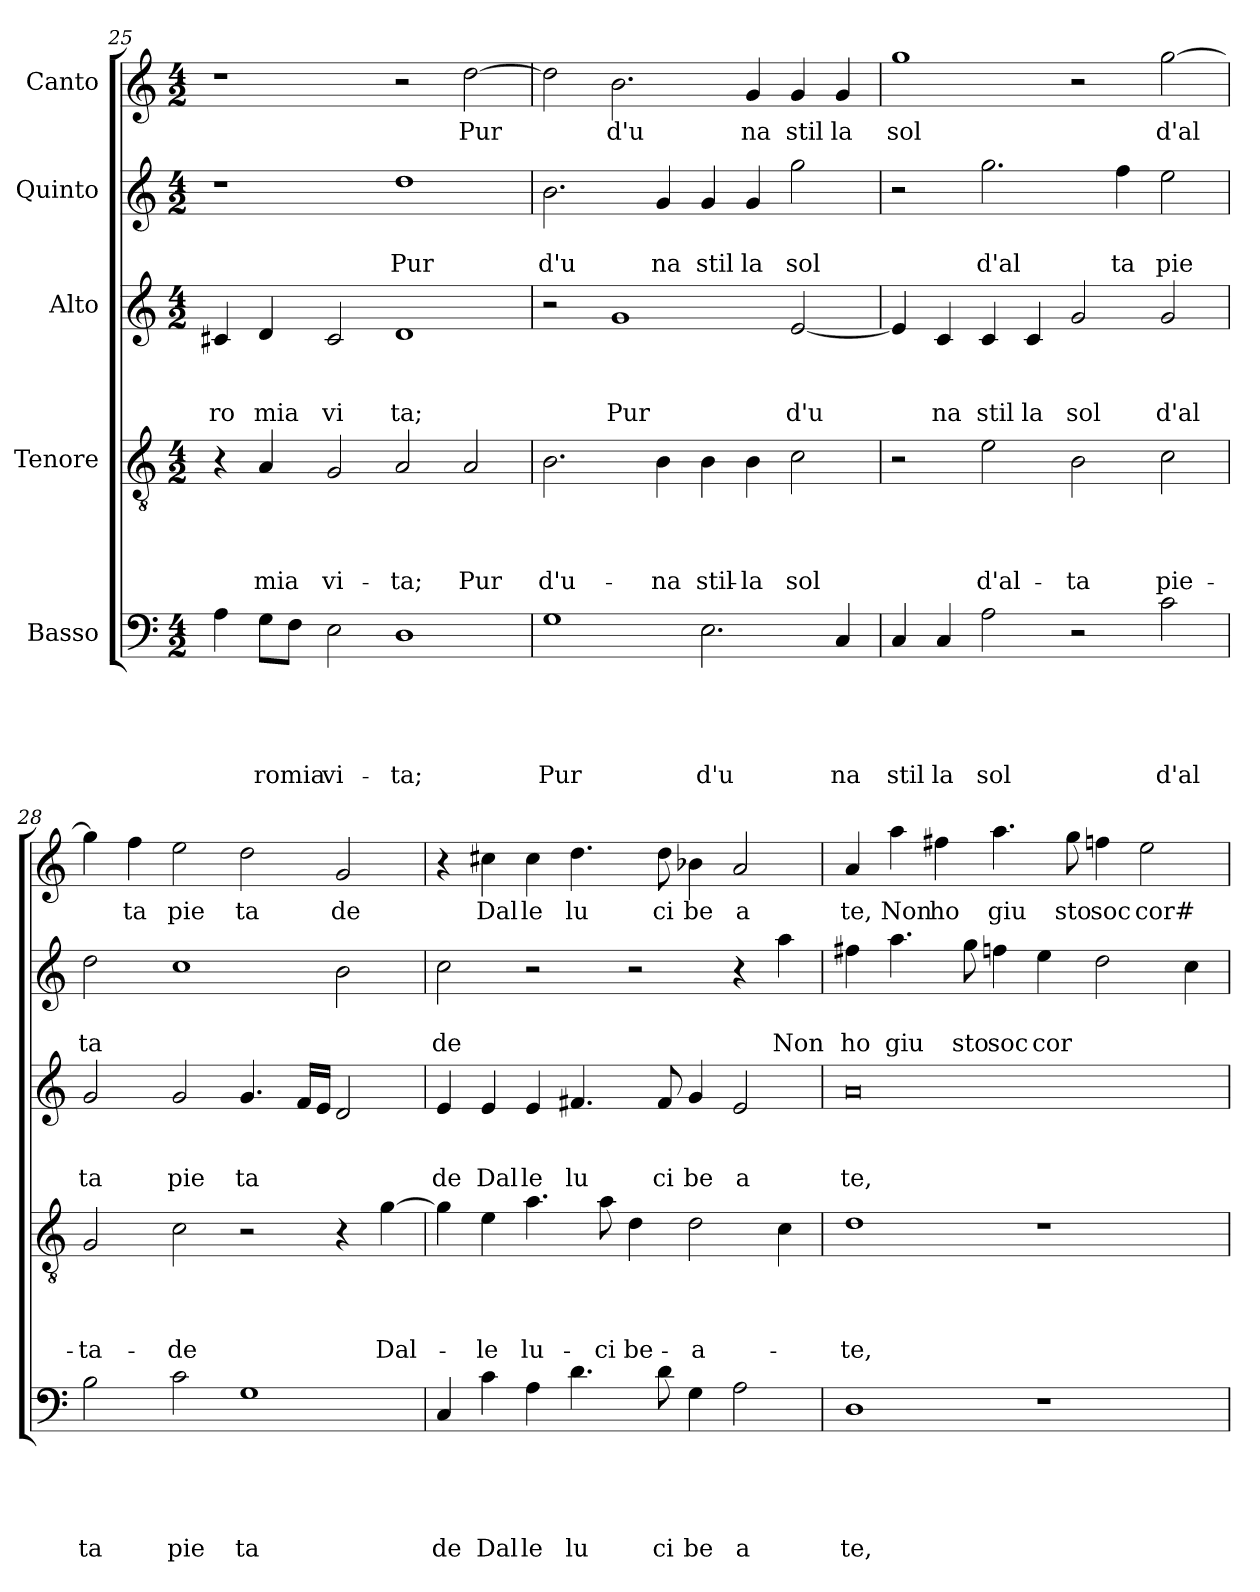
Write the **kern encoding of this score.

**kern	**text	**text	**text	**text	**text	**kern	**text	**text	**text	**text	**kern	**text	**text	**text	**kern	**text	**text	**kern	**text
*part5	*part5	*part5	*part5	*part5	*part5	*part4	*part4	*part4	*part4	*part4	*part3	*part3	*part3	*part3	*part2	*part2	*part2	*part1	*part1
*staff5	*staff5	*staff5	*staff5	*staff5	*staff5	*staff4	*staff4	*staff4	*staff4	*staff4	*staff3	*staff3	*staff3	*staff3	*staff2	*staff2	*staff2	*staff1	*staff1
*I"Basso	*	*	*	*	*	*I"Tenore	*	*	*	*	*I"Alto	*	*	*	*I"Quinto	*	*	*I"Canto	*
*clefF4	*	*	*	*	*	*clefGv2	*	*	*	*	*clefG2	*	*	*	*clefG2	*	*	*clefG2	*
*k[]	*	*	*	*	*	*k[]	*	*	*	*	*k[]	*	*	*	*k[]	*	*	*k[]	*
*C:	*	*	*	*	*	*C:	*	*	*	*	*C:	*	*	*	*C:	*	*	*C:	*
*M4/2	*	*	*	*	*	*M4/2	*	*	*	*	*M4/2	*	*	*	*M4/2	*	*	*M4/2	*
=25	=25	=25	=25	=25	=25	=25	=25	=25	=25	=25	=25	=25	=25	=25	=25	=25	=25	=25	=25
!	!	!	!	!	!	!	!	!	!	!	!	!	!	!LO:LY:b	!	!	!	!	!
4A\	.	.	.	.	.	4r	.	.	.	.	4c#X/	.	.	ro	1r	.	.	1r	.
!	!	!	!	!	!LO:LY:b	!	!	!	!	!LO:LY:b	!	!	!	!LO:LY:b	!	!	!	!	!
8G\L	.	.	.	.	-ro	4A/	.	.	.	mia	4d/	.	.	mia	.	.	.	.	.
!	!	!	!	!	!LO:LY:b	!	!	!	!	!	!	!	!	!	!	!	!	!	!
8F\J	.	.	.	.	mia	.	.	.	.	.	.	.	.	.	.	.	.	.	.
!	!	!	!	!	!LO:LY:b	!	!	!	!	!LO:LY:b	!	!	!	!LO:LY:b	!	!	!	!	!
2E\	.	.	.	.	vi-	2G/	.	.	.	vi-	2c#/	.	.	vi	.	.	.	.	.
!	!	!	!	!	!LO:LY:b	!	!	!	!	!LO:LY:b	!	!	!	!LO:LY:b	!	!	!LO:LY:b	!	!
1D	.	.	.	.	-ta;	2A/	.	.	.	-ta;	1d	.	.	ta;	1dd	.	Pur	2r	.
!	!	!	!	!	!	!	!	!	!	!LO:LY:b	!	!	!	!	!	!	!	!	!LO:LY:b
.	.	.	.	.	.	2A/	.	.	.	Pur	.	.	.	.	.	.	.	[>2dd\	Pur
!!LO:PB:g=z
=26	=26	=26	=26	=26	=26	=26	=26	=26	=26	=26	=26	=26	=26	=26	=26	=26	=26	=26	=26
!	!	!	!	!	!LO:LY:b	!	!	!	!	!LO:LY:b	!	!	!	!	!	!	!LO:LY:b	!	!
1G	.	.	.	.	Pur	2.B\	.	.	.	d'u-	2r	.	.	.	2.b\	.	d'u	2dd\]	.
!	!	!	!	!	!	!	!	!	!	!	!	!	!	!LO:LY:b	!	!	!	!	!LO:LY:b
.	.	.	.	.	.	.	.	.	.	.	1g	.	.	Pur	.	.	.	2.b\	d'u
!	!	!	!	!	!	!	!	!	!	!LO:LY:b	!	!	!	!	!	!	!LO:LY:b	!	!
.	.	.	.	.	.	4B\	.	.	.	-na	.	.	.	.	4g/	.	na	.	.
!	!	!	!	!	!LO:LY:b	!	!	!	!	!LO:LY:b	!	!	!	!	!	!	!LO:LY:b	!	!
2.E\	.	.	.	.	d'u	4B\	.	.	.	stil-	.	.	.	.	4g/	.	stil	.	.
!	!	!	!	!	!	!	!	!	!	!LO:LY:b	!	!	!	!	!	!	!LO:LY:b	!	!LO:LY:b
.	.	.	.	.	.	4B\	.	.	.	-la	.	.	.	.	4g/	.	la	4g/	na
!	!	!	!	!	!	!	!	!	!	!LO:LY:b	!	!	!	!LO:LY:b	!	!	!LO:LY:b	!	!LO:LY:b
.	.	.	.	.	.	2c\	.	.	.	sol	[<2e/	.	.	d'u	2gg\	.	sol	4g/	stil
!	!	!	!	!	!LO:LY:b	!	!	!	!	!	!	!	!	!	!	!	!	!	!LO:LY:b
4C/	.	.	.	.	na	.	.	.	.	.	.	.	.	.	.	.	.	4g/	la
=27	=27	=27	=27	=27	=27	=27	=27	=27	=27	=27	=27	=27	=27	=27	=27	=27	=27	=27	=27
!	!	!	!	!	!LO:LY:b	!	!	!	!	!	!	!	!	!	!	!	!	!	!LO:LY:b
4C/	.	.	.	.	stil	2r	.	.	.	.	4e/]	.	.	.	2r	.	.	1gg	sol
!	!	!	!	!	!LO:LY:b	!	!	!	!	!	!	!	!	!LO:LY:b	!	!	!	!	!
4C/	.	.	.	.	la	.	.	.	.	.	4c/	.	.	na	.	.	.	.	.
!	!	!	!	!	!LO:LY:b	!	!	!	!	!LO:LY:b	!	!	!	!LO:LY:b	!	!	!LO:LY:b	!	!
2A\	.	.	.	.	sol	2e\	.	.	.	d'al-	4c/	.	.	stil	2.gg\	.	d'al	.	.
!	!	!	!	!	!	!	!	!	!	!	!	!	!	!LO:LY:b	!	!	!	!	!
.	.	.	.	.	.	.	.	.	.	.	4c/	.	.	la	.	.	.	.	.
!	!	!	!	!	!	!	!	!	!	!LO:LY:b	!	!	!	!LO:LY:b	!	!	!	!	!
2r	.	.	.	.	.	2B\	.	.	.	-ta	2g/	.	.	sol	.	.	.	2r	.
!	!	!	!	!	!	!	!	!	!	!	!	!	!	!	!	!	!LO:LY:b	!	!
.	.	.	.	.	.	.	.	.	.	.	.	.	.	.	4ff\	.	ta	.	.
!	!	!	!	!	!LO:LY:b	!	!	!	!	!LO:LY:b	!	!	!	!LO:LY:b	!	!	!LO:LY:b	!	!LO:LY:b
2c\	.	.	.	.	d'al	2c\	.	.	.	pie-	2g/	.	.	d'al	2ee\	.	pie	[>2gg\	d'al
=28	=28	=28	=28	=28	=28	=28	=28	=28	=28	=28	=28	=28	=28	=28	=28	=28	=28	=28	=28
!	!	!	!	!	!LO:LY:b	!	!	!	!	!LO:LY:b	!	!	!	!LO:LY:b	!	!	!LO:LY:b	!	!
2B\	.	.	.	.	ta	2G/	.	.	.	-ta-	2g/	.	.	ta	2dd\	.	ta	4gg\]	.
!	!	!	!	!	!	!	!	!	!	!	!	!	!	!	!	!	!	!	!LO:LY:b
.	.	.	.	.	.	.	.	.	.	.	.	.	.	.	.	.	.	4ff\	ta
!	!	!	!	!	!LO:LY:b	!	!	!	!	!LO:LY:b	!	!	!	!LO:LY:b	!	!	!	!	!LO:LY:b
2c\	.	.	.	.	pie	2c\	.	.	.	-de	2g/	.	.	pie	1cc	.	.	2ee\	pie
!	!	!	!	!	!LO:LY:b	!	!	!	!	!	!	!	!	!LO:LY:b	!	!	!	!	!LO:LY:b
1G	.	.	.	.	ta	2r	.	.	.	.	4.g/	.	.	ta	.	.	.	2dd\	ta
.	.	.	.	.	.	.	.	.	.	.	16f/LL	.	.	.	.	.	.	.	.
.	.	.	.	.	.	.	.	.	.	.	16e/JJ	.	.	.	.	.	.	.	.
!	!	!	!	!	!	!	!	!	!	!	!	!	!	!	!	!	!	!	!LO:LY:b
.	.	.	.	.	.	4r	.	.	.	.	2d/	.	.	.	2b\	.	.	2g/	de
!	!	!	!	!	!	!	!	!	!	!LO:LY:b	!	!	!	!	!	!	!	!	!
.	.	.	.	.	.	[>4g\	.	.	.	Dal-	.	.	.	.	.	.	.	.	.
=29	=29	=29	=29	=29	=29	=29	=29	=29	=29	=29	=29	=29	=29	=29	=29	=29	=29	=29	=29
!	!	!	!	!	!LO:LY:b	!	!	!	!	!	!	!	!	!LO:LY:b	!	!	!LO:LY:b	!	!
4C/	.	.	.	.	de	4g\]	.	.	.	.	4e/	.	.	de	2cc\	.	de	4r	.
!	!	!	!	!	!LO:LY:b	!	!	!	!	!LO:LY:b	!	!	!	!LO:LY:b	!	!	!	!	!LO:LY:b
4c\	.	.	.	.	Dal	4e\	.	.	.	-le	4e/	.	.	Dal	.	.	.	4cc#X\	Dal
!	!	!	!	!	!LO:LY:b	!	!	!	!	!LO:LY:b	!	!	!	!LO:LY:b	!	!	!	!	!LO:LY:b
4A\	.	.	.	.	le	4.a\	.	.	.	lu-	4e/	.	.	le	2r	.	.	4cc#\	le
!	!	!	!	!	!LO:LY:b	!	!	!	!	!	!	!	!	!LO:LY:b	!	!	!	!	!LO:LY:b
4.d\	.	.	.	.	lu	.	.	.	.	.	4.f#X/	.	.	lu	.	.	.	4.dd\	lu
!	!	!	!	!	!	!	!	!	!	!LO:LY:b	!	!	!	!	!	!	!	!	!
.	.	.	.	.	.	8a\	.	.	.	-ci	.	.	.	.	.	.	.	.	.
!	!	!	!	!	!	!	!	!	!	!LO:LY:b	!	!	!	!	!	!	!	!	!
.	.	.	.	.	.	4d\	.	.	.	be-	.	.	.	.	2r	.	.	.	.
!	!	!	!	!	!LO:LY:b	!	!	!	!	!	!	!	!	!LO:LY:b	!	!	!	!	!LO:LY:b
8d\	.	.	.	.	ci	.	.	.	.	.	8f#/	.	.	ci	.	.	.	8dd\	ci
!	!	!	!	!	!LO:LY:b	!	!	!	!	!LO:LY:b	!	!	!	!LO:LY:b	!	!	!	!	!LO:LY:b
4G\	.	.	.	.	be	2d\	.	.	.	-a-	4g/	.	.	be	.	.	.	4b-X\	be
!	!	!	!	!	!LO:LY:b	!	!	!	!	!	!	!	!	!LO:LY:b	!	!	!	!	!LO:LY:b
2A\	.	.	.	.	a	.	.	.	.	.	2e/	.	.	a	4r	.	.	2a/	a
!	!	!	!	!	!	!	!	!	!	!	!	!	!	!	!	!	!LO:LY:b	!	!
.	.	.	.	.	.	4c\	.	.	.	.	.	.	.	.	4aa\	.	Non	.	.
=30	=30	=30	=30	=30	=30	=30	=30	=30	=30	=30	=30	=30	=30	=30	=30	=30	=30	=30	=30
!	!	!	!	!	!LO:LY:b	!	!	!	!	!LO:LY:b	!	!	!	!LO:LY:b	!	!	!LO:LY:b	!	!LO:LY:b
1D	.	.	.	.	te,	1d	.	.	.	-te,	0a	.	.	te,	4ff#X\	.	ho	4a/	te,
!	!	!	!	!	!	!	!	!	!	!	!	!	!	!	!	!	!LO:LY:b	!	!LO:LY:b
.	.	.	.	.	.	.	.	.	.	.	.	.	.	.	4.aa\	.	giu	4aa\	Non
!	!	!	!	!	!	!	!	!	!	!	!	!	!	!	!	!	!	!	!LO:LY:b
.	.	.	.	.	.	.	.	.	.	.	.	.	.	.	.	.	.	4ff#X\	ho
!	!	!	!	!	!	!	!	!	!	!	!	!	!	!	!	!	!LO:LY:b	!	!
.	.	.	.	.	.	.	.	.	.	.	.	.	.	.	8gg\	.	sto	.	.
!	!	!	!	!	!	!	!	!	!	!	!	!	!	!	!	!	!LO:LY:b	!	!LO:LY:b
.	.	.	.	.	.	.	.	.	.	.	.	.	.	.	4ffn\	.	soc	4.aa\	giu
!	!	!	!	!	!	!	!	!	!	!	!	!	!	!	!	!	!LO:LY:b	!	!
1r	.	.	.	.	.	1r	.	.	.	.	.	.	.	.	4ee\	.	cor	.	.
!	!	!	!	!	!	!	!	!	!	!	!	!	!	!	!	!	!	!	!LO:LY:b
.	.	.	.	.	.	.	.	.	.	.	.	.	.	.	.	.	.	8gg\	sto
!	!	!	!	!	!	!	!	!	!	!	!	!	!	!	!	!	!	!	!LO:LY:b
.	.	.	.	.	.	.	.	.	.	.	.	.	.	.	2dd\	.	.	4ffn\	soc
!	!	!	!	!	!	!	!	!	!	!	!	!	!	!	!	!	!	!	!LO:LY:b
.	.	.	.	.	.	.	.	.	.	.	.	.	.	.	.	.	.	2ee\	cor#
.	.	.	.	.	.	.	.	.	.	.	.	.	.	.	4cc\	.	.	.	.
=	=	=	=	=	=	=	=	=	=	=	=	=	=	=	=	=	=	=	=
*-	*-	*-	*-	*-	*-	*-	*-	*-	*-	*-	*-	*-	*-	*-	*-	*-	*-	*-	*-
